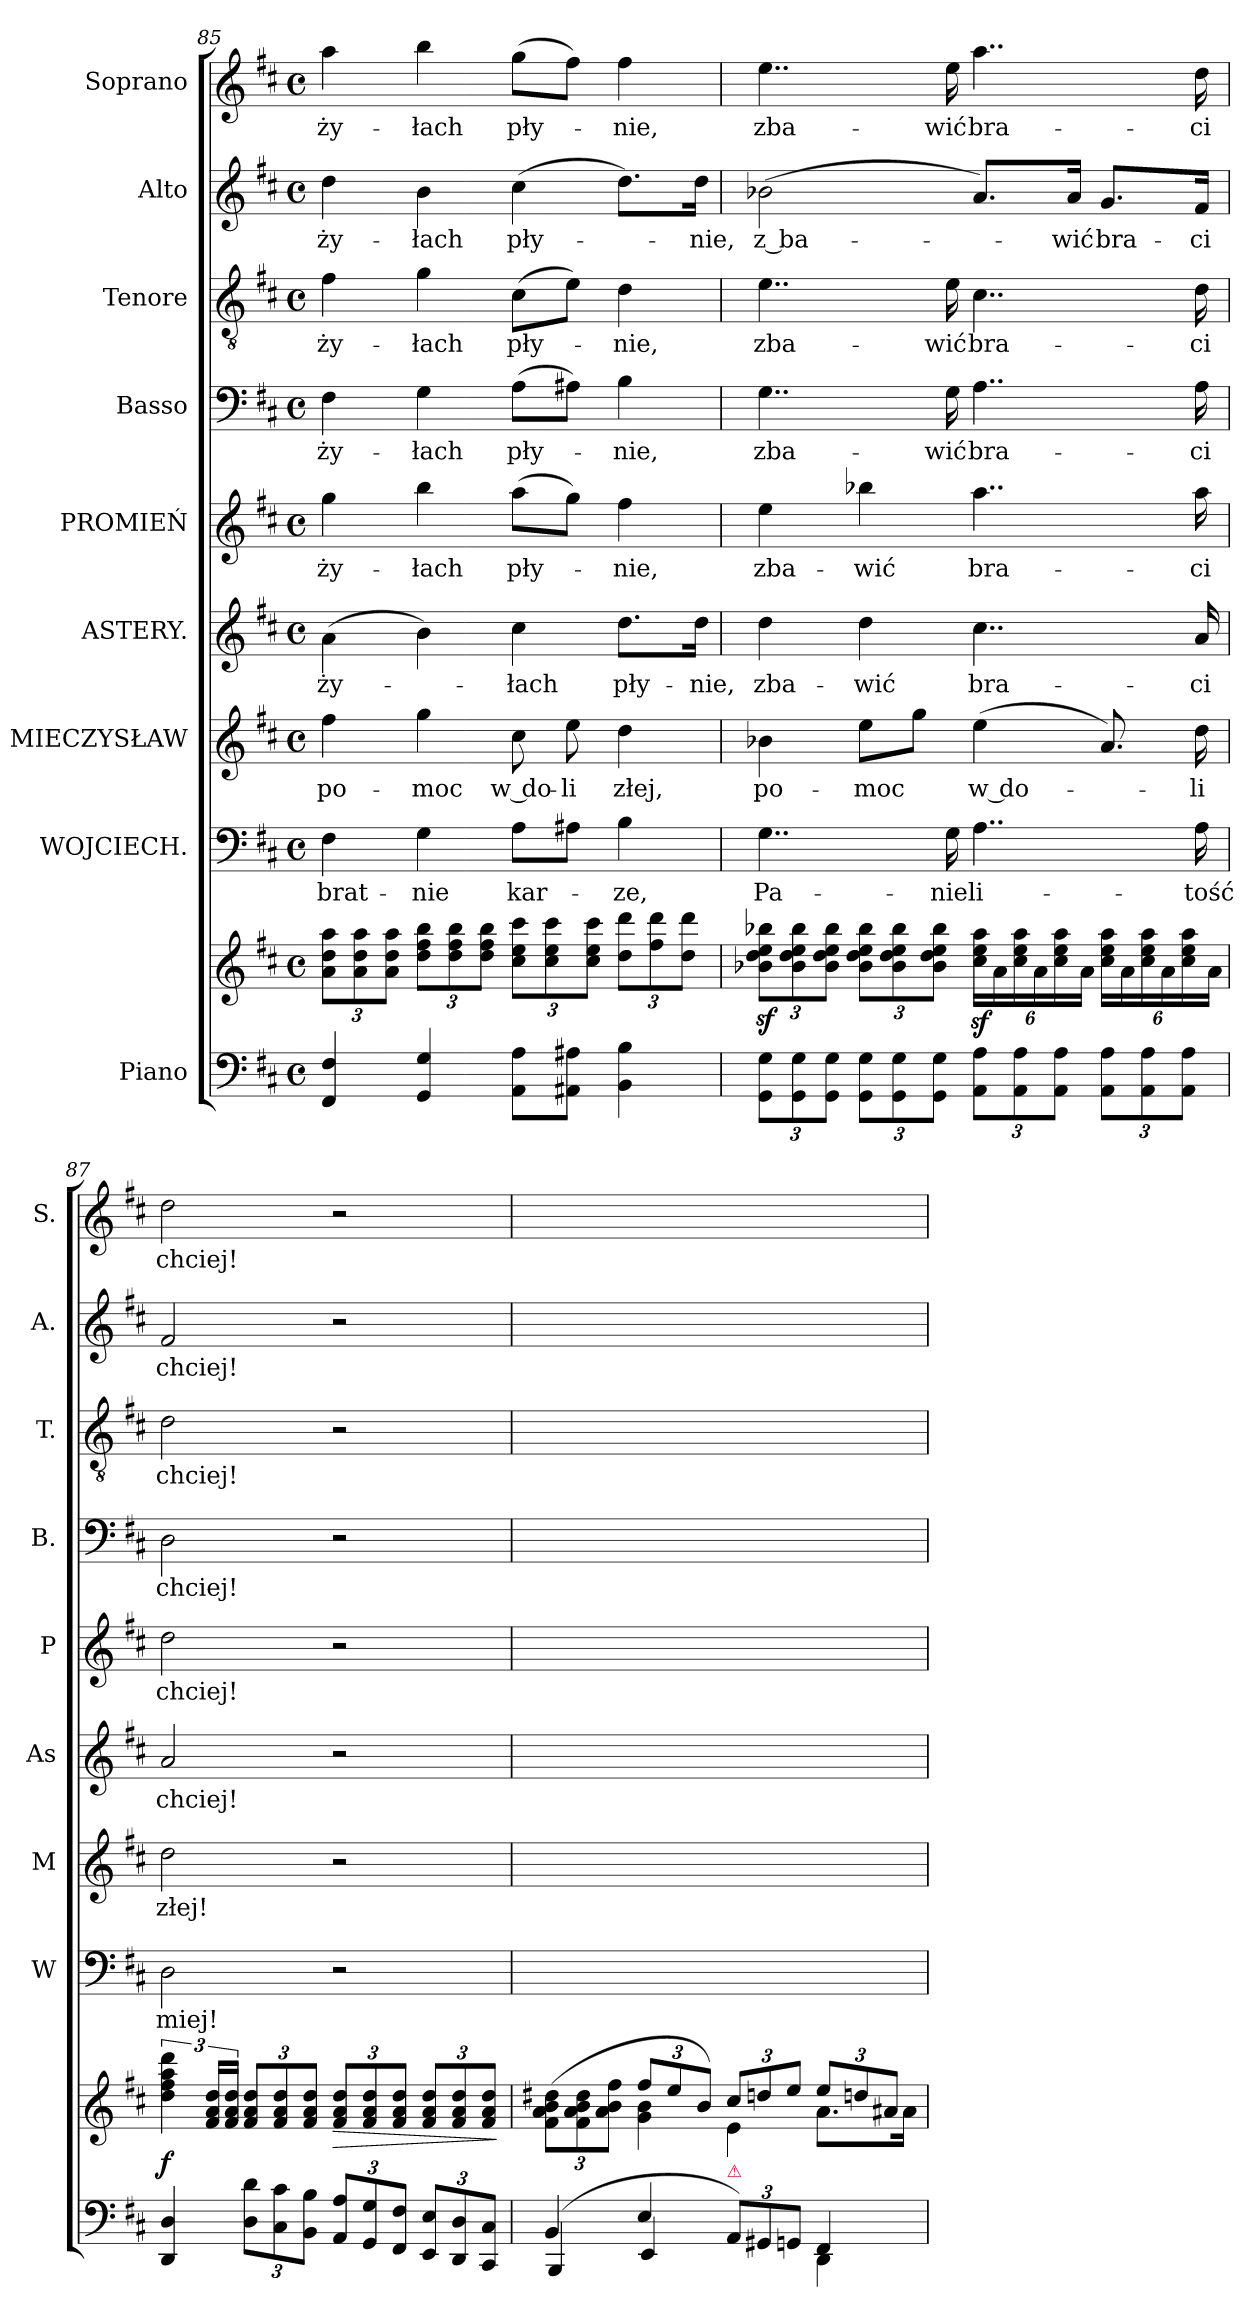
**kern	**kern	**dynam	**kern	**text	**kern	**text	**kern	**text	**kern	**text	**kern	**text	**kern	**text	**kern	**text	**kern	**text
*part9	*part9	*part9	*part8	*part8	*part7	*part7	*part6	*part6	*part5	*part5	*part4	*part4	*part3	*part3	*part2	*part2	*part1	*part1
*staff10	*staff9	*staff9/10	*staff8	*staff8	*staff7	*staff7	*staff6	*staff6	*staff5	*staff5	*staff4	*staff4	*staff3	*staff3	*staff2	*staff2	*staff1	*staff1
*I"Piano	*	*	*I"WOJCIECH.	*	*I"MIECZYSŁAW	*	*I"ASTERY.	*	*I"PROMIEŃ	*	*I"Basso	*	*I"Tenore	*	*I"Alto	*	*I"Soprano	*
*	*	*	*I'W	*	*I'M	*	*I'As	*	*I'P	*	*I'B.	*	*I'T.	*	*I'A.	*	*I'S.	*
*clefF4	*clefG2	*	*clefF4	*	*clefG2	*	*clefG2	*	*clefG2	*	*clefF4	*	*clefGv2	*	*clefG2	*	*clefG2	*
*k[f#c#]	*k[f#c#]	*	*k[f#c#]	*	*k[f#c#]	*	*k[f#c#]	*	*k[f#c#]	*	*k[f#c#]	*	*k[f#c#]	*	*k[f#c#]	*	*k[f#c#]	*
*D:	*D:	*	*D:	*	*D:	*	*D:	*	*D:	*	*D:	*	*D:	*	*D:	*	*D:	*
*M4/4	*M4/4	*	*M4/4	*	*M4/4	*	*M4/4	*	*M4/4	*	*M4/4	*	*M4/4	*	*M4/4	*	*M4/4	*
*met(c)	*met(c)	*	*met(c)	*	*met(c)	*	*met(c)	*	*met(c)	*	*met(c)	*	*met(c)	*	*met(c)	*	*met(c)	*
=85	=85	=85	=85	=85	=85	=85	=85	=85	=85	=85	=85	=85	=85	=85	=85	=85	=85	=85
4FF#/ 4F#/	12a\ 12dd\ 12aa\L	.	4F#\	brat-	4ff#\	po-	(4a\	ży-	4gg\	ży-	4F#\	ży-	4f#\	ży-	4dd\	ży-	4aa\	ży-
.	12a\ 12dd\ 12aa\	.	.	.	.	.	.	.	.	.	.	.	.	.	.	.	.	.
.	12a\ 12dd\ 12aa\J	.	.	.	.	.	.	.	.	.	.	.	.	.	.	.	.	.
4GG/ 4G/	12dd\ 12ff#\ 12bb\L	.	4G\	-nie	4gg\	-moc	4b\)	.	4bb\	-łach	4G\	-łach	4g\	-łach	4b\	-łach	4bb\	-łach
.	12dd\ 12ff#\ 12bb\	.	.	.	.	.	.	.	.	.	.	.	.	.	.	.	.	.
.	12dd\ 12ff#\ 12bb\J	.	.	.	.	.	.	.	.	.	.	.	.	.	.	.	.	.
8AA\ 8A\L	12cc#\ 12ee\ 12ccc#\L	.	8A\L	kar-	8cc#\	w do-	4cc#\	-łach	(8aa\L	pły-	(8A\L	pły-	(8c#\L	pły-	(4cc#\	pły-	(8gg\L	pły-
.	12cc#\ 12ee\ 12ccc#\	.	.	.	.	.	.	.	.	.	.	.	.	.	.	.	.	.
8AA#X\ 8A#X\J	.	.	8A#X\J	.	8ee\	-li	.	.	8gg\J)	.	8A#X\J)	.	8e\J)	.	.	.	8ff#\J)	.
.	12cc#\ 12ee\ 12ccc#\J	.	.	.	.	.	.	.	.	.	.	.	.	.	.	.	.	.
4BB\ 4B\	12dd\ 12ddd\L	.	4B\	-ze,	4dd\	złej,	8.dd\L	pły-	4ff#\	-nie,	4B\	-nie,	4d\	-nie,	8.dd\L)	.	4ff#\	-nie,
.	12ff#\ 12ddd\	.	.	.	.	.	.	.	.	.	.	.	.	.	.	.	.	.
.	12dd\ 12ddd\J	.	.	.	.	.	.	.	.	.	.	.	.	.	.	.	.	.
.	.	.	.	.	.	.	16dd\Jk	-nie,	.	.	.	.	.	.	16dd\Jk	-nie,	.	.
=86	=86	=86	=86	=86	=86	=86	=86	=86	=86	=86	=86	=86	=86	=86	=86	=86	=86	=86
12GG\ 12G\L	12b-Xz\ 12ddz\ 12eez\ 12bb-Xz\L	.	4..G\	Pa-	4b-X\	po-	4dd\	zba-	4ee\	zba-	4..G\	zba-	4..e\	zba-	(2b-X\	z ba-	4..ee\	zba-
12GG\ 12G\	12b-\ 12dd\ 12ee\ 12bb-\	.	.	.	.	.	.	.	.	.	.	.	.	.	.	.	.	.
12GG\ 12G\J	12b-\ 12dd\ 12ee\ 12bb-\J	.	.	.	.	.	.	.	.	.	.	.	.	.	.	.	.	.
12GG\ 12G\L	12b-\ 12dd\ 12ee\ 12bb-\L	.	.	.	8ee\L	-moc	4dd\	-wić	4bb-X\	-wić	.	.	.	.	.	.	.	.
12GG\ 12G\	12b-\ 12dd\ 12ee\ 12bb-\	.	.	.	.	.	.	.	.	.	.	.	.	.	.	.	.	.
.	.	.	.	.	8gg\J	.	.	.	.	.	.	.	.	.	.	.	.	.
12GG\ 12G\J	12b-\ 12dd\ 12ee\ 12bb-\J	.	.	.	.	.	.	.	.	.	.	.	.	.	.	.	.	.
.	.	.	16G\	-nie	.	.	.	.	.	.	16G\	-wić	16e\	-wić	.	.	16ee\	-wić
12AA\ 12A\L	24cc#z\ 24eez\ 24aaz\LL	.	4..A\	li-	(4ee\	w do-	4..cc#\	bra-	4..aa\	bra-	4..A\	bra-	4..c#\	bra-	8.a/L)	.	4..aa\	bra-
.	24a\	.	.	.	.	.	.	.	.	.	.	.	.	.	.	.	.	.
12AA\ 12A\	24cc#\ 24ee\ 24aa\	.	.	.	.	.	.	.	.	.	.	.	.	.	.	.	.	.
.	24a\	.	.	.	.	.	.	.	.	.	.	.	.	.	.	.	.	.
12AA\ 12A\J	24cc#\ 24ee\ 24aa\	.	.	.	.	.	.	.	.	.	.	.	.	.	.	.	.	.
.	.	.	.	.	.	.	.	.	.	.	.	.	.	.	16a/Jk	-wić	.	.
.	24a\JJ	.	.	.	.	.	.	.	.	.	.	.	.	.	.	.	.	.
12AA\ 12A\L	24cc#\ 24ee\ 24aa\LL	.	.	.	8.a/)	.	.	.	.	.	.	.	.	.	8.g/L	bra-	.	.
.	24a\	.	.	.	.	.	.	.	.	.	.	.	.	.	.	.	.	.
12AA\ 12A\	24cc#\ 24ee\ 24aa\	.	.	.	.	.	.	.	.	.	.	.	.	.	.	.	.	.
.	24a\	.	.	.	.	.	.	.	.	.	.	.	.	.	.	.	.	.
12AA\ 12A\J	24cc#\ 24ee\ 24aa\	.	.	.	.	.	.	.	.	.	.	.	.	.	.	.	.	.
.	.	.	16A\	-tość	16dd\	-li	16a/	-ci	16aa\	-ci	16A\	-ci	16d\	-ci	16f#/Jk	-ci	16dd\	-ci
.	24a\JJ	.	.	.	.	.	.	.	.	.	.	.	.	.	.	.	.	.
=87	=87	=87	=87	=87	=87	=87	=87	=87	=87	=87	=87	=87	=87	=87	=87	=87	=87	=87
4DD/ 4D/	6dd\ 6ff#\ 6aa\ 6ddd\	f	2D\	miej!	2dd\	złej!	2a/	chciej!	2dd\	chciej!	2D\	chciej!	2d\	chciej!	2f#/	chciej!	2dd\	chciej!
.	24f#/ 24a/ 24dd/LL	.	.	.	.	.	.	.	.	.	.	.	.	.	.	.	.	.
.	24f#/ 24a/ 24dd/JJ	.	.	.	.	.	.	.	.	.	.	.	.	.	.	.	.	.
12D\ 12d\L	12f#/ 12a/ 12dd/L	.	.	.	.	.	.	.	.	.	.	.	.	.	.	.	.	.
12C#\ 12c#\	12f#/ 12a/ 12dd/	.	.	.	.	.	.	.	.	.	.	.	.	.	.	.	.	.
12BB\ 12B\J	12f#/ 12a/ 12dd/J	.	.	.	.	.	.	.	.	.	.	.	.	.	.	.	.	.
!	!	!LO:HP:b	!	!	!	!	!	!	!	!	!	!	!	!	!	!	!	!
12AA/ 12A/L	12f#/ 12a/ 12dd/L	>	2r	.	2r	.	2r	.	2r	.	2r	.	2r	.	2r	.	2r	.
12GG/ 12G/	12f#/ 12a/ 12dd/	.	.	.	.	.	.	.	.	.	.	.	.	.	.	.	.	.
12FF#/ 12F#/J	12f#/ 12a/ 12dd/J	.	.	.	.	.	.	.	.	.	.	.	.	.	.	.	.	.
12EE/ 12E/L	12f#/ 12a/ 12dd/L	.	.	.	.	.	.	.	.	.	.	.	.	.	.	.	.	.
12DD/ 12D/	12f#/ 12a/ 12dd/	.	.	.	.	.	.	.	.	.	.	.	.	.	.	.	.	.
12CC#/ 12C#/J	12f#/ 12a/ 12dd/J	.	.	.	.	.	.	.	.	.	.	.	.	.	.	.	.	.
.	.	]	.	.	.	.	.	.	.	.	.	.	.	.	.	.	.	.
=88	=88	=88	=88	=88	=88	=88	=88	=88	=88	=88	=88	=88	=88	=88	=88	=88	=88	=88
*^	*^	*	*	*	*	*	*	*	*	*	*	*	*	*	*	*	*	*
(4BB/	4BBB/	(12f#\ 12a\ 12b\ 12dd#X\L	4ryy	.	1ryy	.	1ryy	.	1ryy	.	1ryy	.	1ryy	.	1ryy	.	1ryy	.	1ryy	.
.	.	12f#\ 12a\ 12b\ 12dd#\	.	.	.	.	.	.	.	.	.	.	.	.	.	.	.	.	.	.
.	.	12a\ 12b\ 12ff#\J	.	.	.	.	.	.	.	.	.	.	.	.	.	.	.	.	.	.
4E/	4EE/	12ff#/L	4g\ 4b\	.	.	.	.	.	.	.	.	.	.	.	.	.	.	.	.	.
.	.	12ee/	.	.	.	.	.	.	.	.	.	.	.	.	.	.	.	.	.	.
.	.	12b/J)	.	.	.	.	.	.	.	.	.	.	.	.	.	.	.	.	.	.
!LO:TX:a:color=crimson:t=⚠	!	!	!	!	!	!	!	!	!	!	!	!	!	!	!	!	!	!	!	!
12AA/L)	4ryy	12cc#/L	4e\	.	.	.	.	.	.	.	.	.	.	.	.	.	.	.	.	.
12GG#X/	.	12ddn/	.	.	.	.	.	.	.	.	.	.	.	.	.	.	.	.	.	.
12GGn/J	.	12ee/J	.	.	.	.	.	.	.	.	.	.	.	.	.	.	.	.	.	.
4FF#/	4DD\	12ee/L	8.a\L	.	.	.	.	.	.	.	.	.	.	.	.	.	.	.	.	.
.	.	12ddn/	.	.	.	.	.	.	.	.	.	.	.	.	.	.	.	.	.	.
.	.	12a#X/J	.	.	.	.	.	.	.	.	.	.	.	.	.	.	.	.	.	.
.	.	.	16a#\Jk	.	.	.	.	.	.	.	.	.	.	.	.	.	.	.	.	.
*v	*v	*	*	*	*	*	*	*	*	*	*	*	*	*	*	*	*	*	*	*
*	*v	*v	*	*	*	*	*	*	*	*	*	*	*	*	*	*	*	*	*
=	=	=	=	=	=	=	=	=	=	=	=	=	=	=	=	=	=	=
*-	*-	*-	*-	*-	*-	*-	*-	*-	*-	*-	*-	*-	*-	*-	*-	*-	*-	*-
